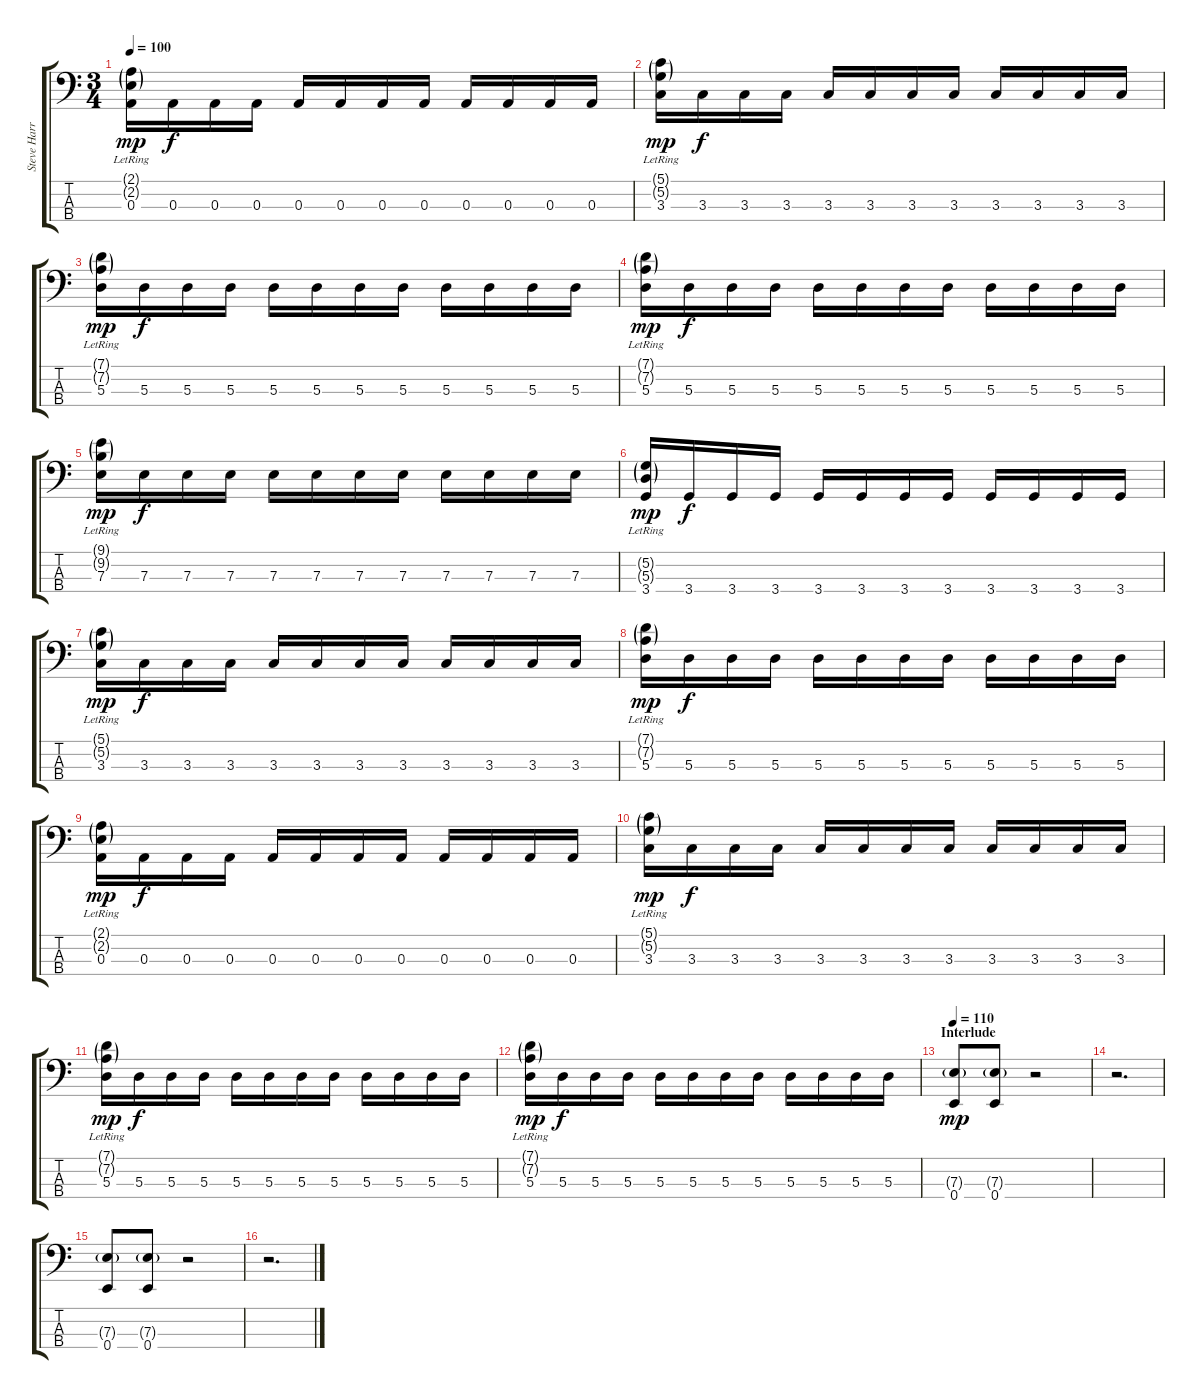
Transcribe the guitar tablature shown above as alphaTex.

\track ("Steve Harris" "Steve Harr") {instrument slapbass2}
\staff {score tabs}
\tuning (G2 D2 A1 E1) {hide}
\ts (3 4)
\tempo 100
\clef f4
\ks c
(2.1{g lr} 2.2{g lr} 0.3).16{dy mp} 0.3.16{dy f} 0.3.16 0.3.16 0.3.16 0.3.16 0.3.16 0.3.16 0.3.16 0.3.16 0.3.16 0.3.16 |
(5.1{g lr} 5.2{g lr} 3.3).16{dy mp} 3.3.16{dy f} 3.3.16 3.3.16 3.3.16 3.3.16 3.3.16 3.3.16 3.3.16 3.3.16 3.3.16 3.3.16 |
(7.1{g lr} 7.2{g lr} 5.3).16{dy mp} 5.3.16{dy f} 5.3.16 5.3.16 5.3.16 5.3.16 5.3.16 5.3.16 5.3.16 5.3.16 5.3.16 5.3.16 |
(7.1{g lr} 7.2{g lr} 5.3).16{dy mp} 5.3.16{dy f} 5.3.16 5.3.16 5.3.16 5.3.16 5.3.16 5.3.16 5.3.16 5.3.16 5.3.16 5.3.16 |
(9.1{g lr} 9.2{g lr} 7.3).16{dy mp} 7.3.16{dy f} 7.3.16 7.3.16 7.3.16 7.3.16 7.3.16 7.3.16 7.3.16 7.3.16 7.3.16 7.3.16 |
(5.2{g lr} 5.3{g lr} 3.4).16{dy mp} 3.4.16{dy f} 3.4.16 3.4.16 3.4.16 3.4.16 3.4.16 3.4.16 3.4.16 3.4.16 3.4.16 3.4.16 |
(5.1{g lr} 5.2{g lr} 3.3).16{dy mp} 3.3.16{dy f} 3.3.16 3.3.16 3.3.16 3.3.16 3.3.16 3.3.16 3.3.16 3.3.16 3.3.16 3.3.16 |
(7.1{g lr} 7.2{g lr} 5.3).16{dy mp} 5.3.16{dy f} 5.3.16 5.3.16 5.3.16 5.3.16 5.3.16 5.3.16 5.3.16 5.3.16 5.3.16 5.3.16 |
(2.1{g lr} 2.2{g lr} 0.3).16{dy mp} 0.3.16{dy f} 0.3.16 0.3.16 0.3.16 0.3.16 0.3.16 0.3.16 0.3.16 0.3.16 0.3.16 0.3.16 |
(5.1{g lr} 5.2{g lr} 3.3).16{dy mp} 3.3.16{dy f} 3.3.16 3.3.16 3.3.16 3.3.16 3.3.16 3.3.16 3.3.16 3.3.16 3.3.16 3.3.16 |
(7.1{g lr} 7.2{g lr} 5.3).16{dy mp} 5.3.16{dy f} 5.3.16 5.3.16 5.3.16 5.3.16 5.3.16 5.3.16 5.3.16 5.3.16 5.3.16 5.3.16 |
(7.1{g lr} 7.2{g lr} 5.3).16{dy mp} 5.3.16{dy f} 5.3.16 5.3.16 5.3.16 5.3.16 5.3.16 5.3.16 5.3.16 5.3.16 5.3.16 5.3.16 |
\section ("" "Interlude")
\tempo 110
(7.3{g} 0.4).8{dy mp instrument electricbassfinger} (7.3{g} 0.4).8 r.2 |
r.2{d} |
(7.3{g} 0.4).8{instrument electricbassfinger} (7.3{g} 0.4).8 r.2 |
r.2{d}
